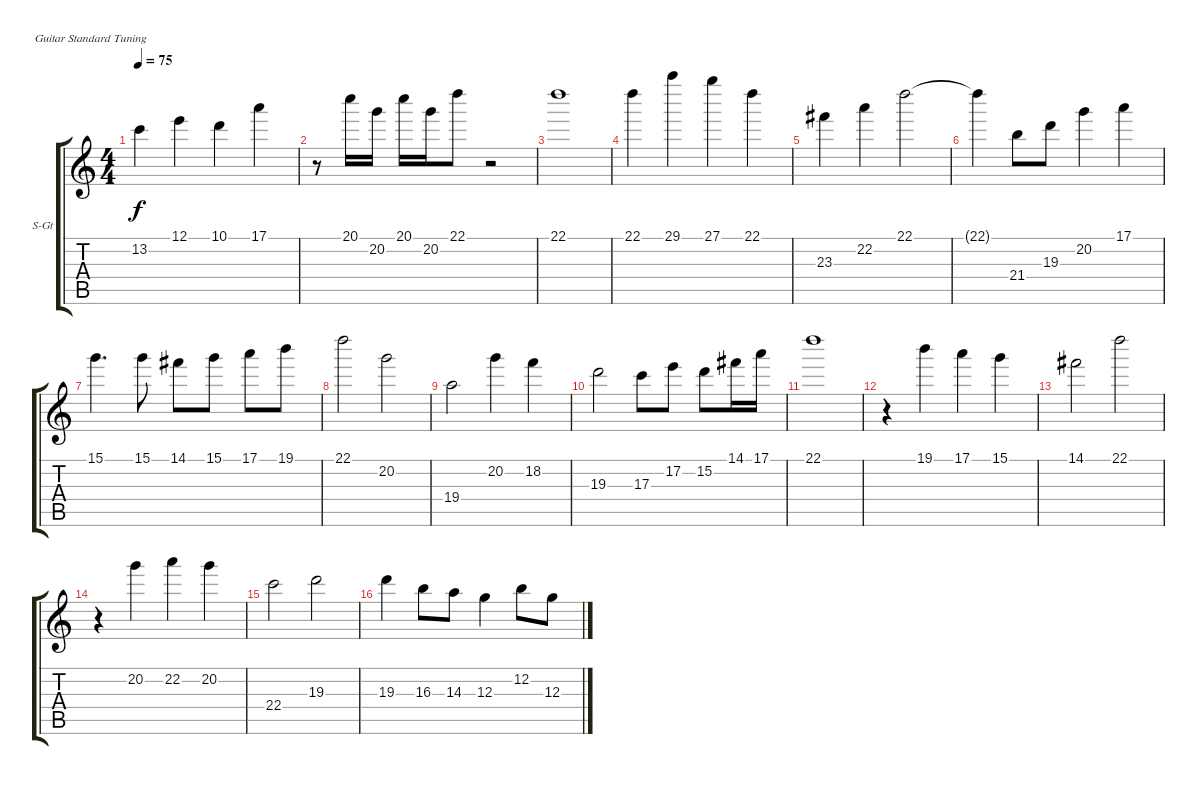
\bracketExtendMode groupsimilarinstruments
\firstSystemTrackNameOrientation horizontal
\otherSystemsTrackNameOrientation horizontal
\track ("Strings" "S-Gt") {solo instrument stringensemble1}
\staff {score tabs}
\tuning (E4 B3 G3 D3 A2 E2)
\displaytranspose 12
\ts (4 4)
\tempo 75
\clef g2
\ks c
13.2.4{dy f} 12.1.4 10.1.4 17.1.4 |
r.8 20.1.16 20.2.16 20.1.16 20.2.16 22.1.8 r.2 |
22.1.1 |
22.1.4 29.1.4 27.1.4 22.1.4 |
23.3.4 22.2.4 22.1.2 |
22.1{t}.4 21.4.8 19.3.8 20.2.4 17.1.4 |
15.1.4{d} 15.1.8 14.1.8 15.1.8 17.1.8 19.1.8 |
22.1.2 20.2.2 |
19.4.2 20.2.4 18.2.4 |
19.3.2 17.3.8 17.2.8 15.2.8 14.1.16 17.1.16 |
22.1.1 |
r.4 19.1.4 17.1.4 15.1.4 |
14.1.2 22.1.2 |
r.4 20.2.4 22.2.4 20.2.4 |
22.4.2 19.3.2 |
19.3.4 16.3.8 14.3.8 12.3.4 12.2.8 12.3.8
